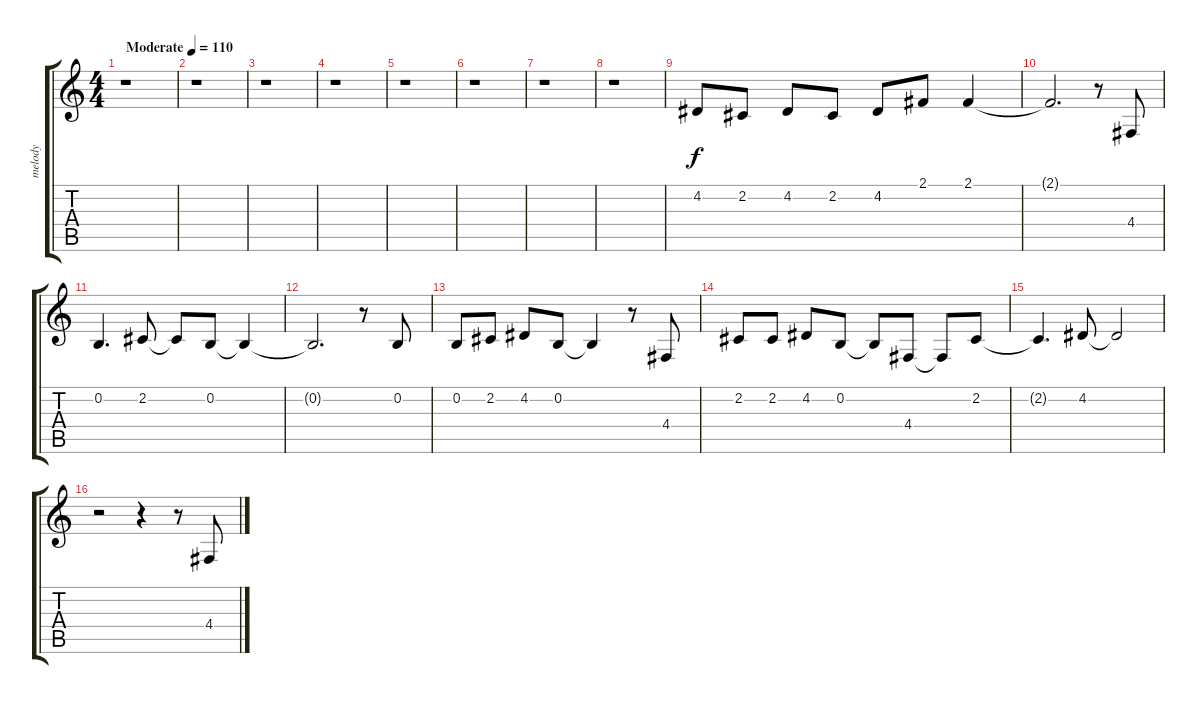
\track ("melody" "melody") {instrument flute}
\staff {score tabs}
\tuning (E4 B3 G3 D3 A2 E2) {hide}
\ts (4 4)
\tempo (110 "Moderate")
\clef g2
\ks c
r.1{dy f instrument flute} |
r.1 |
r.1 |
r.1 |
r.1 |
r.1 |
r.1 |
r.1 |
4.2.8 2.2.8 4.2.8 2.2.8 4.2.8 2.1.8 2.1.4 |
2.1{t}.2{d} r.8 4.4.8 |
0.2.4{d} 2.2.8 2.2{t}.8 0.2.8 0.2{t}.4 |
0.2{t}.2{d} r.8 0.2.8 |
0.2.8 2.2.8 4.2.8 0.2.8 0.2{t}.4 r.8 4.4.8 |
2.2.8 2.2.8 4.2.8 0.2.8 0.2{t}.8 4.4.8 4.4{t}.8 2.2.8 |
2.2{t}.4{d} 4.2.8 4.2{t}.2 |
r.2 r.4 r.8 4.4.8
